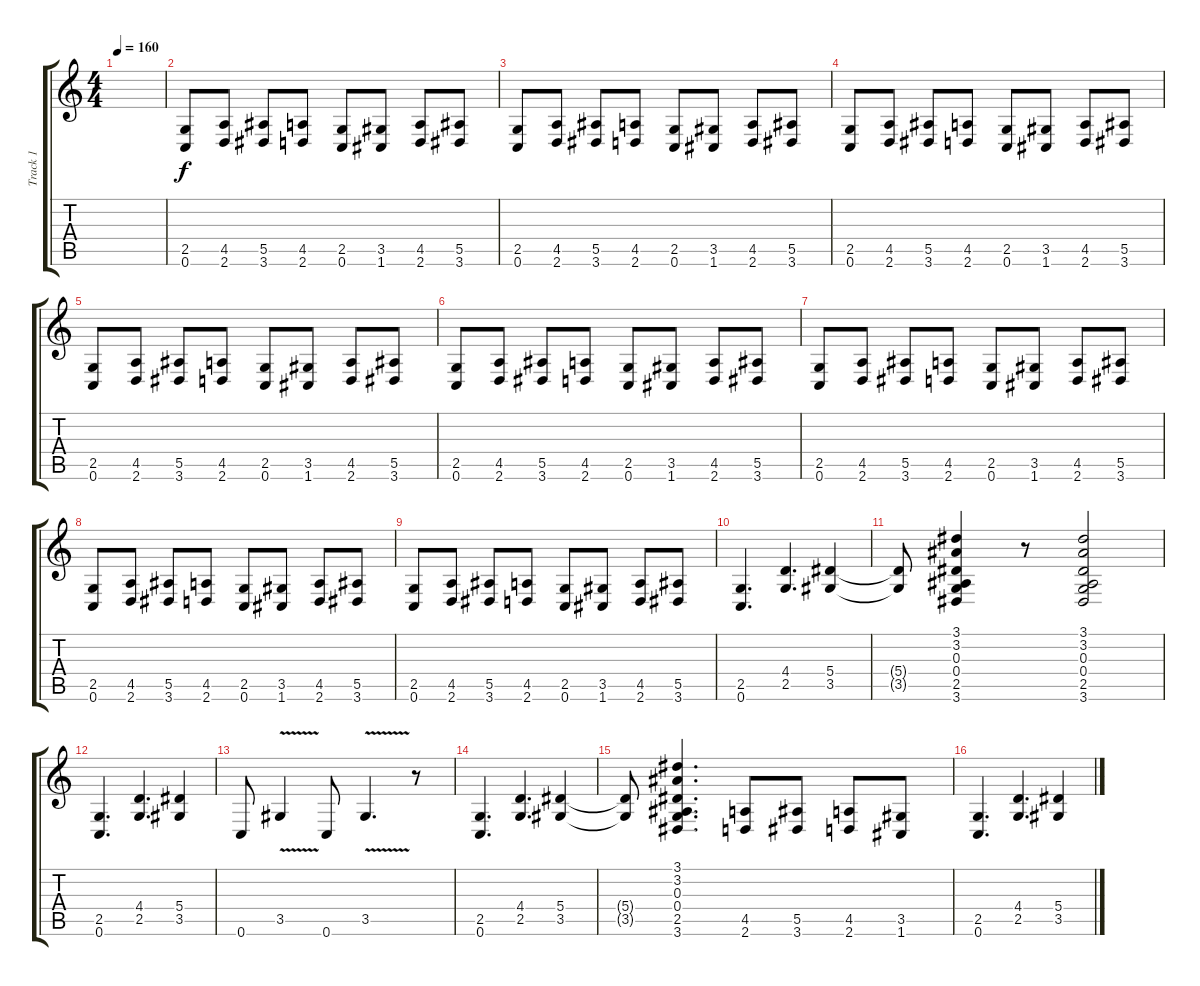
\track ("Track 1" "Track 1") {instrument distortionguitar}
\staff {score tabs}
\tuning (C4 G3 Eb3 Bb2 F2 C2) {hide}
\ts (4 4)
\tempo 160
\clef g2
\ks c
|
(2.5 0.6).8 (4.5 2.6).8 (5.5 3.6).8 (4.5 2.6).8 (2.5 0.6).8 (3.5 1.6).8 (4.5 2.6).8 (5.5 3.6).8 |
(2.5 0.6).8 (4.5 2.6).8 (5.5 3.6).8 (4.5 2.6).8 (2.5 0.6).8 (3.5 1.6).8 (4.5 2.6).8 (5.5 3.6).8 |
(2.5 0.6).8 (4.5 2.6).8 (5.5 3.6).8 (4.5 2.6).8 (2.5 0.6).8 (3.5 1.6).8 (4.5 2.6).8 (5.5 3.6).8 |
(2.5 0.6).8 (4.5 2.6).8 (5.5 3.6).8 (4.5 2.6).8 (2.5 0.6).8 (3.5 1.6).8 (4.5 2.6).8 (5.5 3.6).8 |
(2.5 0.6).8 (4.5 2.6).8 (5.5 3.6).8 (4.5 2.6).8 (2.5 0.6).8 (3.5 1.6).8 (4.5 2.6).8 (5.5 3.6).8 |
(2.5 0.6).8 (4.5 2.6).8 (5.5 3.6).8 (4.5 2.6).8 (2.5 0.6).8 (3.5 1.6).8 (4.5 2.6).8 (5.5 3.6).8 |
(2.5 0.6).8 (4.5 2.6).8 (5.5 3.6).8 (4.5 2.6).8 (2.5 0.6).8 (3.5 1.6).8 (4.5 2.6).8 (5.5 3.6).8 |
(2.5 0.6).8 (4.5 2.6).8 (5.5 3.6).8 (4.5 2.6).8 (2.5 0.6).8 (3.5 1.6).8 (4.5 2.6).8 (5.5 3.6).8 |
(2.5 0.6).4{d} (4.4 2.5).4{d} (5.4 3.5).4 |
(5.4{t} 3.5{t}).8 (3.1 3.2 0.3 0.4 2.5 3.6).4 r.8 (3.1 3.2 0.3 0.4 2.5 3.6).2 |
(2.5 0.6).4{d} (4.4 2.5).4{d} (5.4 3.5).4 |
0.6.8 3.5{v}.4{instrument guitarharmonics} 0.6.8{instrument distortionguitar} 3.5{v}.4{d instrument guitarharmonics} r.8 |
(2.5 0.6).4{d instrument distortionguitar} (4.4 2.5).4{d} (5.4 3.5).4 |
(5.4{t} 3.5{t}).8 (3.1 3.2 0.3 0.4 2.5 3.6).4{d} (4.5 2.6).8 (5.5 3.6).8 (4.5 2.6).8 (3.5 1.6).8 |
(2.5 0.6).4{d} (4.4 2.5).4{d} (5.4 3.5).4
